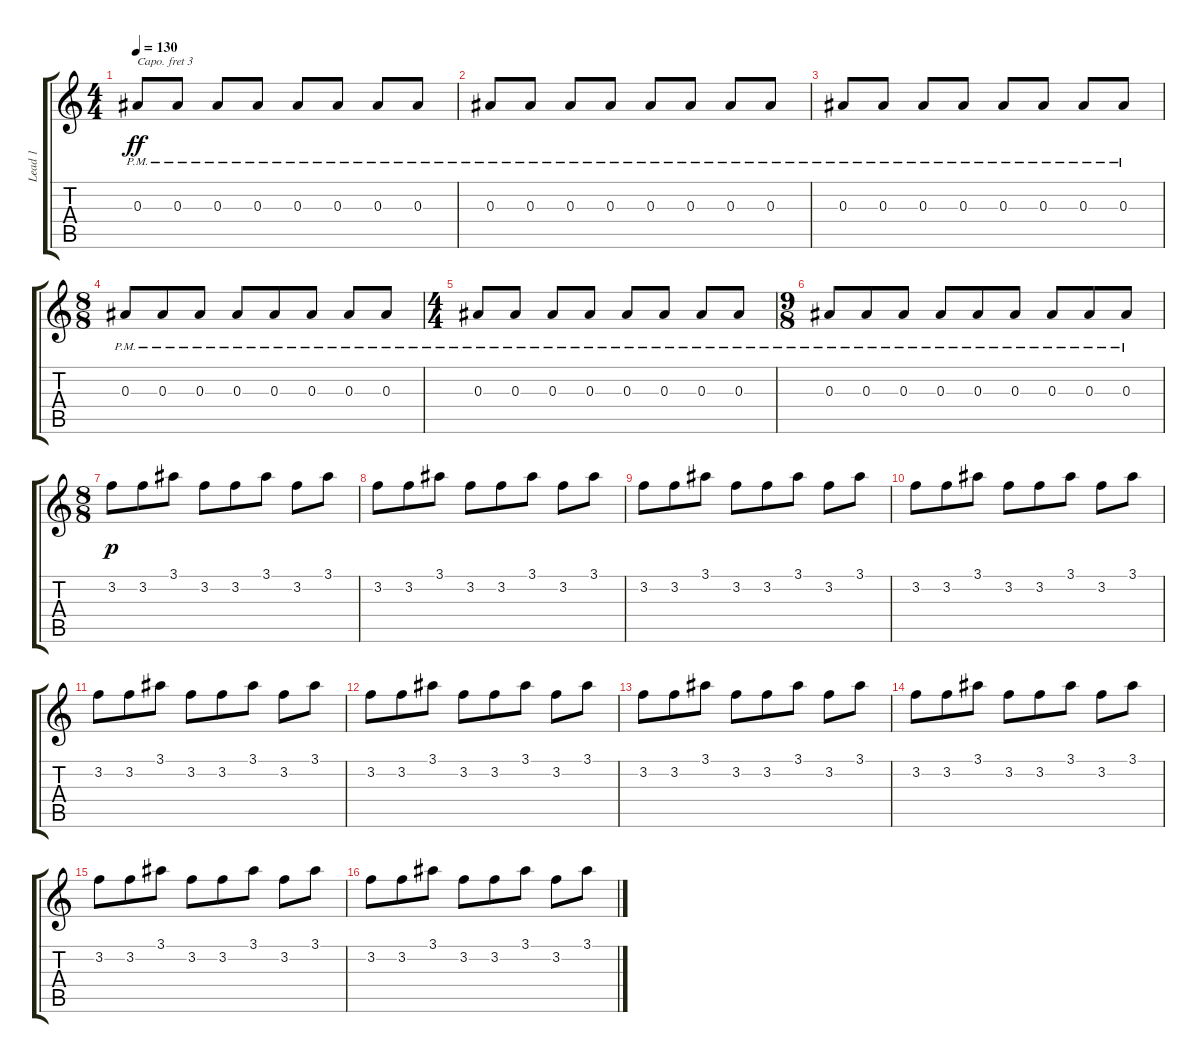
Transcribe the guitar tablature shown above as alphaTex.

\track ("Lead 1" "Lead 1") {instrument acousticguitarsteel}
\staff {score tabs}
\capo 3
\tuning (E4 B3 G3 D3 A2 E2) {hide}
\ts (4 4)
\tempo 130
\clef g2
\ks c
0.3{pm}.8{dy ff} 0.3{pm}.8 0.3{pm}.8 0.3{pm}.8 0.3{pm}.8 0.3{pm}.8 0.3{pm}.8 0.3{pm}.8 |
0.3{pm}.8 0.3{pm}.8 0.3{pm}.8 0.3{pm}.8 0.3{pm}.8 0.3{pm}.8 0.3{pm}.8 0.3{pm}.8 |
0.3{pm}.8 0.3{pm}.8 0.3{pm}.8 0.3{pm}.8 0.3{pm}.8 0.3{pm}.8 0.3{pm}.8 0.3{pm}.8 |
\ts (8 8)
0.3{pm}.8 0.3{pm}.8 0.3{pm}.8 0.3{pm}.8 0.3{pm}.8 0.3{pm}.8 0.3{pm}.8 0.3{pm}.8 |
\ts (4 4)
0.3{pm}.8 0.3{pm}.8 0.3{pm}.8 0.3{pm}.8 0.3{pm}.8 0.3{pm}.8 0.3{pm}.8 0.3{pm}.8 |
\ts (9 8)
0.3{pm}.8 0.3{pm}.8 0.3{pm}.8 0.3{pm}.8 0.3{pm}.8 0.3{pm}.8 0.3{pm}.8 0.3{pm}.8 0.3{pm}.8 |
\ts (8 8)
3.2.8{dy p} 3.2.8 3.1.8 3.2.8 3.2.8 3.1.8 3.2.8 3.1.8 |
3.2.8 3.2.8 3.1.8 3.2.8 3.2.8 3.1.8 3.2.8 3.1.8 |
3.2.8 3.2.8 3.1.8 3.2.8 3.2.8 3.1.8 3.2.8 3.1.8 |
3.2.8 3.2.8 3.1.8 3.2.8 3.2.8 3.1.8 3.2.8 3.1.8 |
3.2.8 3.2.8 3.1.8 3.2.8 3.2.8 3.1.8 3.2.8 3.1.8 |
3.2.8 3.2.8 3.1.8 3.2.8 3.2.8 3.1.8 3.2.8 3.1.8 |
3.2.8 3.2.8 3.1.8 3.2.8 3.2.8 3.1.8 3.2.8 3.1.8 |
3.2.8 3.2.8 3.1.8 3.2.8 3.2.8 3.1.8 3.2.8 3.1.8 |
3.2.8 3.2.8 3.1.8 3.2.8 3.2.8 3.1.8 3.2.8 3.1.8 |
3.2.8 3.2.8 3.1.8 3.2.8 3.2.8 3.1.8 3.2.8 3.1.8
